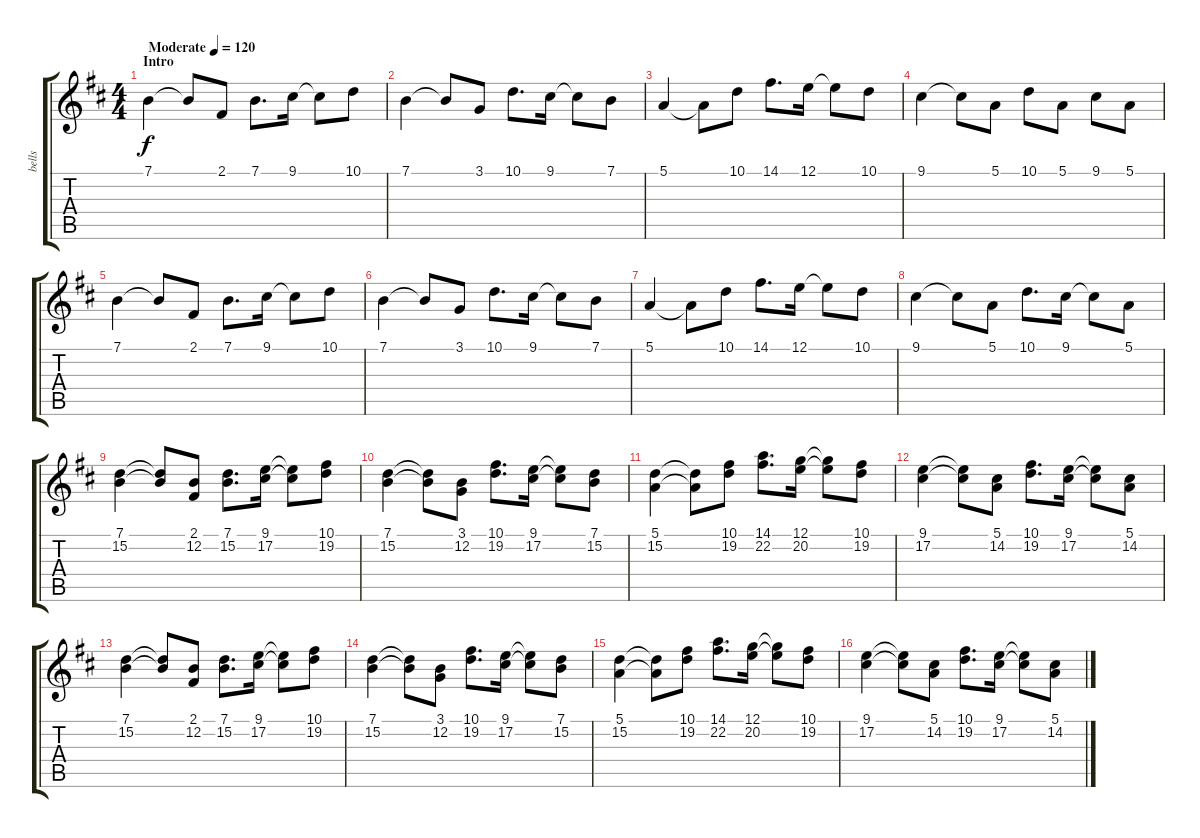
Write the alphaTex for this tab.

\track ("bells" "bells") {instrument musicbox}
\staff {score tabs}
\tuning (E4 B3 G3 D3 A2 E2) {hide}
\ts (4 4)
\section ("" "Intro")
\tempo (120 "Moderate")
\tempo 110
\tempo (120 "Moderate")
\clef g2
\ks bminor
7.1.4{dy f instrument musicbox} 7.1{t}.8 2.1.8 7.1.8{d} 9.1.16 9.1{t}.8 10.1.8 |
7.1.4 7.1{t}.8 3.1.8 10.1.8{d} 9.1.16 9.1{t}.8 7.1.8 |
5.1.4 5.1{t}.8 10.1.8 14.1.8{d} 12.1.16 12.1{t}.8 10.1.8 |
9.1.4 9.1{t}.8 5.1.8 10.1.8 5.1.8 9.1.8 5.1.8 |
7.1.4 7.1{t}.8 2.1.8 7.1.8{d} 9.1.16 9.1{t}.8 10.1.8 |
7.1.4 7.1{t}.8 3.1.8 10.1.8{d} 9.1.16 9.1{t}.8 7.1.8 |
5.1.4 5.1{t}.8 10.1.8 14.1.8{d} 12.1.16 12.1{t}.8 10.1.8 |
9.1.4 9.1{t}.8 5.1.8 10.1.8{d} 9.1.16 9.1{t}.8 5.1.8 |
(7.1 15.2).4 (7.1{t} 15.2{t}).8 (2.1 12.2).8 (7.1 15.2).8{d} (9.1 17.2).16 (9.1{t} 17.2{t}).8 (10.1 19.2).8 |
(7.1 15.2).4 (7.1{t} 15.2{t}).8 (3.1 12.2).8 (10.1 19.2).8{d} (9.1 17.2).16 (9.1{t} 17.2{t}).8 (7.1 15.2).8 |
(5.1 15.2).4 (5.1{t} 15.2{t}).8 (10.1 19.2).8 (14.1 22.2).8{d} (12.1 20.2).16 (12.1{t} 20.2{t}).8 (10.1 19.2).8 |
(9.1 17.2).4 (9.1{t} 17.2{t}).8 (5.1 14.2).8 (10.1 19.2).8{d} (9.1 17.2).16 (9.1{t} 17.2{t}).8 (5.1 14.2).8 |
(7.1 15.2).4 (7.1{t} 15.2{t}).8 (2.1 12.2).8 (7.1 15.2).8{d} (9.1 17.2).16 (9.1{t} 17.2{t}).8 (10.1 19.2).8 |
(7.1 15.2).4 (7.1{t} 15.2{t}).8 (3.1 12.2).8 (10.1 19.2).8{d} (9.1 17.2).16 (9.1{t} 17.2{t}).8 (7.1 15.2).8 |
(5.1 15.2).4 (5.1{t} 15.2{t}).8 (10.1 19.2).8 (14.1 22.2).8{d} (12.1 20.2).16 (12.1{t} 20.2{t}).8 (10.1 19.2).8 |
(9.1 17.2).4 (9.1{t} 17.2{t}).8 (5.1 14.2).8 (10.1 19.2).8{d} (9.1 17.2).16 (9.1{t} 17.2{t}).8 (5.1 14.2).8
